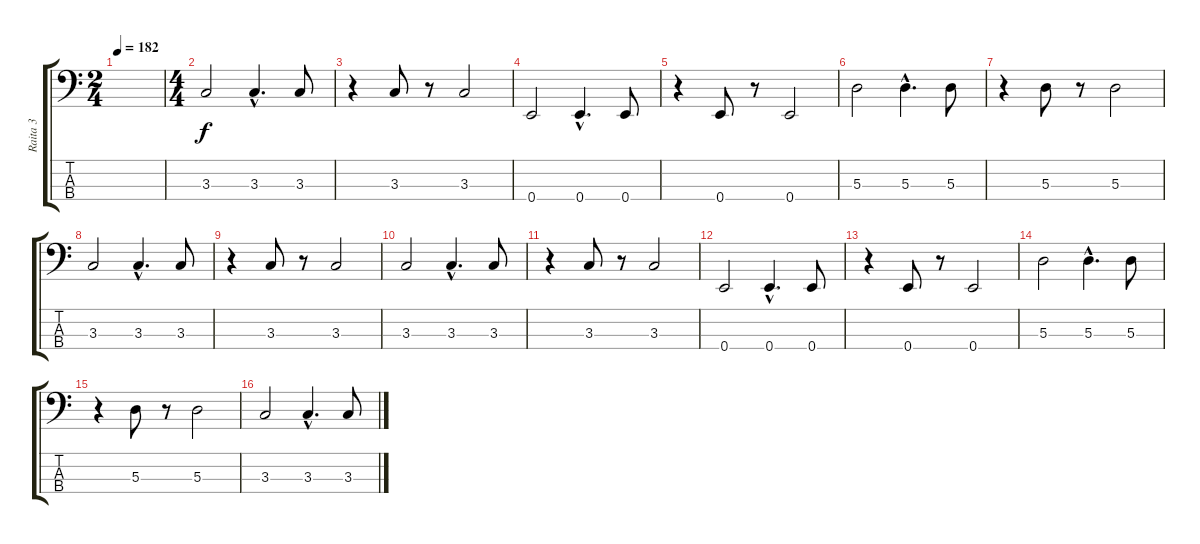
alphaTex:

\track ("Raita 3" "Raita 3") {instrument electricbassfinger}
\staff {score tabs}
\tuning (G2 D2 A1 E1) {hide}
\ts (2 4)
\tempo 182
\clef f4
\ks c
|
\ts (4 4)
3.3.2 3.3{hac}.4{d} 3.3.8 |
r.4 3.3.8 r.8 3.3.2 |
0.4.2 0.4{hac}.4{d} 0.4.8 |
r.4 0.4.8 r.8 0.4.2 |
5.3.2 5.3{hac}.4{d} 5.3.8 |
r.4 5.3.8 r.8 5.3.2 |
3.3.2 3.3{hac}.4{d} 3.3.8 |
r.4 3.3.8 r.8 3.3.2 |
3.3.2 3.3{hac}.4{d} 3.3.8 |
r.4 3.3.8 r.8 3.3.2 |
0.4.2 0.4{hac}.4{d} 0.4.8 |
r.4 0.4.8 r.8 0.4.2 |
5.3.2 5.3{hac}.4{d} 5.3.8 |
r.4 5.3.8 r.8 5.3.2 |
3.3.2 3.3{hac}.4{d} 3.3.8
